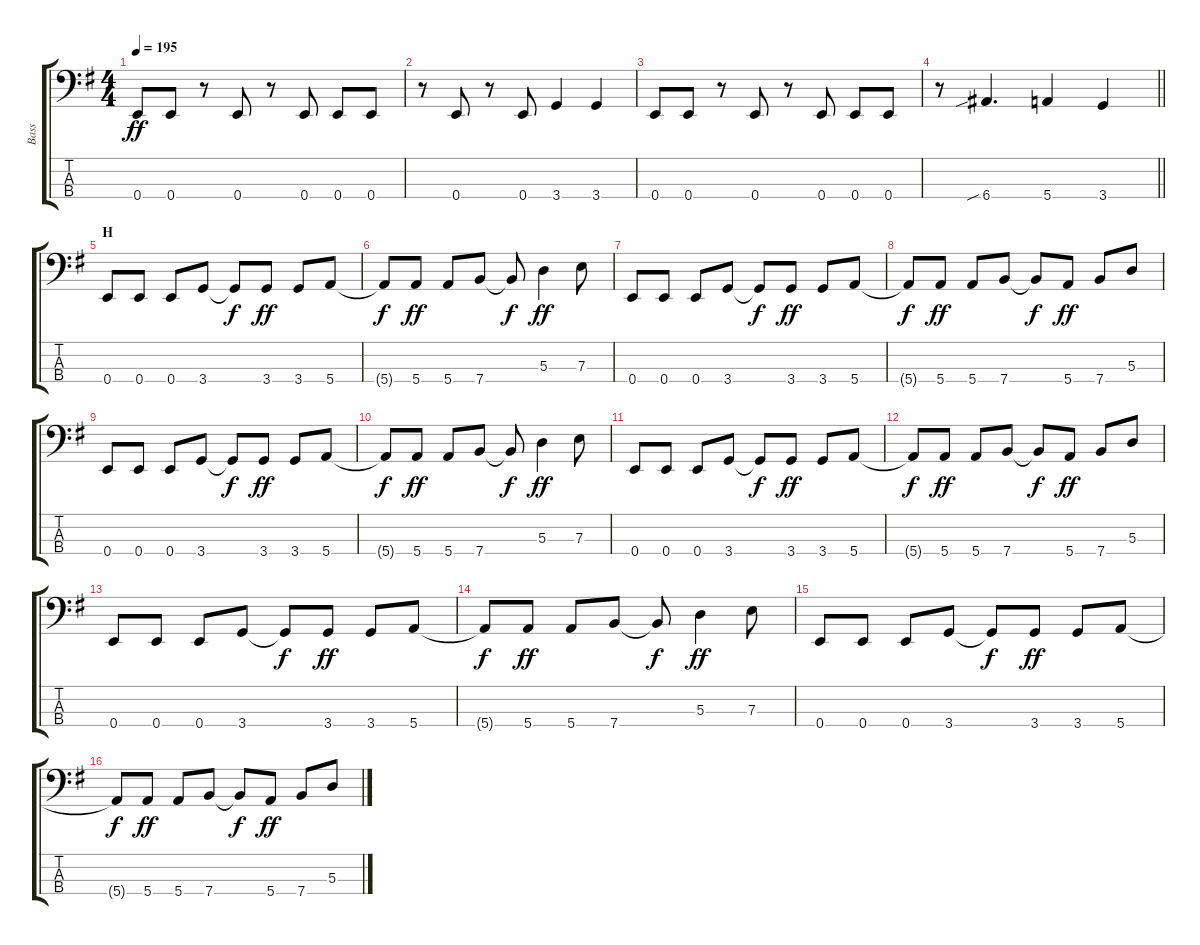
\track ("Bass" "Bass") {instrument electricbasspick}
\staff {score tabs}
\tuning (G2 D2 A1 E1) {hide}
\ts (4 4)
\tempo 195
\clef f4
\ks g
0.4.8{dy ff} 0.4.8 r.8 0.4.8 r.8 0.4.8 0.4.8 0.4.8 |
r.8 0.4.8 r.8 0.4.8 3.4.4 3.4.4 |
0.4.8 0.4.8 r.8 0.4.8 r.8 0.4.8 0.4.8 0.4.8 |
\barLineRight lightlight
r.8 6.4{sib}.4{d} 5.4.4 3.4.4 |
\section ("" "H")
0.4.8 0.4.8 0.4.8 3.4.8 3.4{t}.8{dy f} 3.4.8{dy ff} 3.4.8 5.4.8 |
5.4{t}.8{dy f} 5.4.8{dy ff} 5.4.8 7.4.8 7.4{t}.8{dy f} 5.3.4{dy ff} 7.3.8 |
0.4.8 0.4.8 0.4.8 3.4.8 3.4{t}.8{dy f} 3.4.8{dy ff} 3.4.8 5.4.8 |
5.4{t}.8{dy f} 5.4.8{dy ff} 5.4.8 7.4.8 7.4{t}.8{dy f} 5.4.8{dy ff} 7.4.8 5.3.8 |
0.4.8 0.4.8 0.4.8 3.4.8 3.4{t}.8{dy f} 3.4.8{dy ff} 3.4.8 5.4.8 |
5.4{t}.8{dy f} 5.4.8{dy ff} 5.4.8 7.4.8 7.4{t}.8{dy f} 5.3.4{dy ff} 7.3.8 |
0.4.8 0.4.8 0.4.8 3.4.8 3.4{t}.8{dy f} 3.4.8{dy ff} 3.4.8 5.4.8 |
5.4{t}.8{dy f} 5.4.8{dy ff} 5.4.8 7.4.8 7.4{t}.8{dy f} 5.4.8{dy ff} 7.4.8 5.3.8 |
0.4.8 0.4.8 0.4.8 3.4.8 3.4{t}.8{dy f} 3.4.8{dy ff} 3.4.8 5.4.8 |
5.4{t}.8{dy f} 5.4.8{dy ff} 5.4.8 7.4.8 7.4{t}.8{dy f} 5.3.4{dy ff} 7.3.8 |
0.4.8 0.4.8 0.4.8 3.4.8 3.4{t}.8{dy f} 3.4.8{dy ff} 3.4.8 5.4.8 |
5.4{t}.8{dy f} 5.4.8{dy ff} 5.4.8 7.4.8 7.4{t}.8{dy f} 5.4.8{dy ff} 7.4.8 5.3.8
